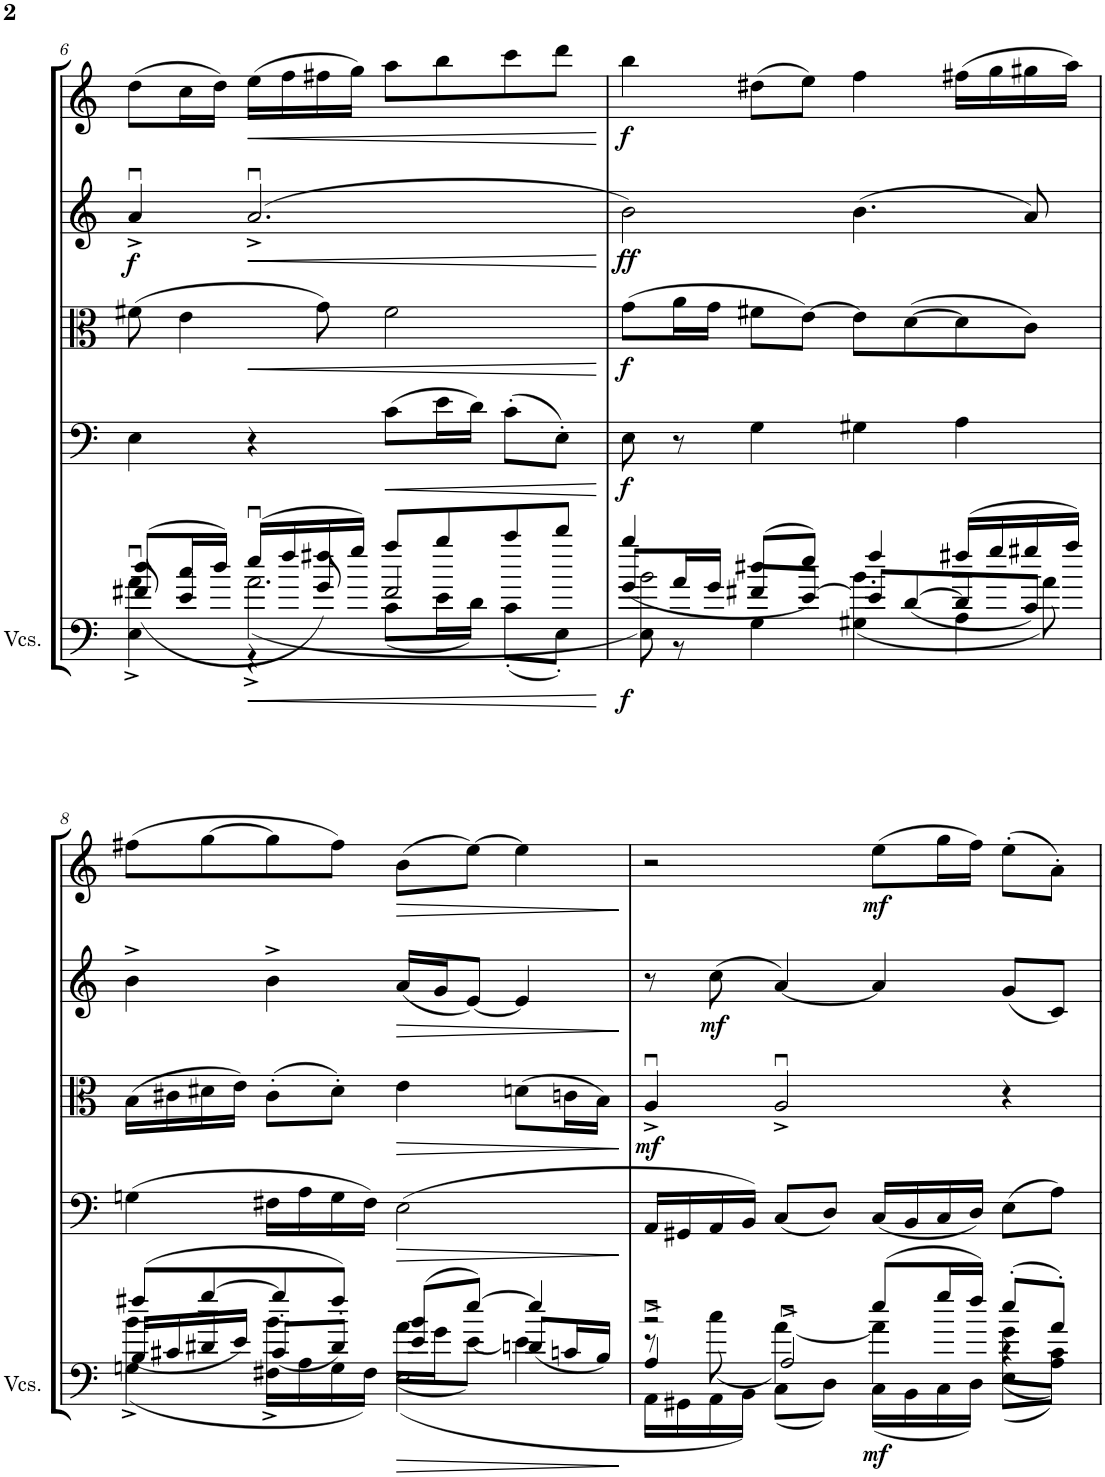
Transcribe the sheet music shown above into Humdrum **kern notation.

**kern	**dynam	**kern	**dynam	**kern	**dynam	**kern	**dynam	**kern	**dynam
*part5	*part5	*part4	*part4	*part3	*part3	*part2	*part2	*part1	*part1
*staff5	*staff5	*staff4	*staff4	*staff3	*staff3	*staff2	*staff2	*staff1	*staff1
*I"Violoncellos	*	*I"Violoncello	*	*I"Viola	*	*I"Violin II	*	*I"Violin I	*
*I'Vcs.	*	*I'Vc	*	*I'Vla	*	*I'Vln	*	*I'Vln	*
!!LO:PB:g=z
*clefF4	*	*clefF4	*	*clefC3	*	*clefG2	*	*clefG2	*
*k[]	*	*k[]	*	*k[]	*	*k[]	*	*k[]	*
*M4/4	*	*M4/4	*	*M4/4	*	*M4/4	*	*M4/4	*
=6	=6	=6	=6	=6	=6	=6	=6	=6	=6
*^	*	*	*	*	*	*	*	*	*
*	*^	*	*	*	*	*	*	*	*	*
*	*	*^	*	*	*	*	*	*	*	*	*
!	!	!	!	!	!	!	!	!	!	!LO:DY:b	!	!
(8dd/L	4au^\	(8f#X/	4E\	.	4E\	.	(8f#X\	.	4au^/	f	(8dd\L	.
16cc/L	.	4e/	.	.	.	.	4e\	.	.	.	16cc\L	.
16dd/JJ)	.	.	.	.	.	.	.	.	.	.	16dd\JJ)	.
!	!	!	!	!LO:HP:b	!	!	!	!	!	!LO:HP:b	!	!LO:HP:b
(16ee/LL	(2.au^\	.	4r	<	4r	.	.	.	(2.au^/	<	(16ee\LL	<
16ff/	.	.	.	.	.	.	.	.	.	.	16ff\	.
!	!	!	!	!	!	!	!	!LO:HP:b	!	!	!	!
16ff#X/	.	8g/)	.	.	.	.	8g\)	<	.	.	16ff#X\	.
16gg/JJ)	.	.	.	.	.	.	.	.	.	.	16gg\JJ)	.
!	!	!	!	!	!	!LO:HP:b	!	!	!	!	!	!
8aa/L	.	2f#/	(8c\L	.	(8c\L	<	2f#\	.	.	.	8aa\L	.
8bb/	.	.	16e\L	.	16e\L	.	.	.	.	.	8bb\	.
.	.	.	16d\JJ)	.	16d\JJ)	.	.	.	.	.	.	.
8ccc/	.	.	(8c'\L	.	(8c'\L	.	.	.	.	.	8ccc\	.
8ddd/J	.	.	8E'\J)	.	8E'\J)	.	.	.	.	.	8ddd\J	.
*v	*v	*v	*v	*	*	*	*	*	*	*	*	*
.	[	.	[	.	.	.	[	.	[
=7	=7	=7	=7	=7	=7	=7	=7	=7	=7
*^	*	*	*	*	*	*	*	*	*
*	*^	*	*	*	*	*	*	*	*	*
*	*	*^	*	*	*	*	*	*	*	*	*
!	!	!	!	!LO:DY:b	!	!LO:DY:b	!	!LO:DY:b	!	!LO:DY:b	!	!LO:DY:b
4bb/	2b\)	(8g/L	8E\	f	8E\	f	(8g\L	f	2b\)	ff	4bb\	f
.	.	16a/L	8r	.	8r	.	16a\L	.	.	.	.	.
.	.	16g/JJ	.	.	.	.	16g\JJ	.	.	.	.	.
(8dd#X/L	.	8f#X/L	4G\	.	4G\	.	8f#X\L	.	.	.	(8dd#X\L	.
8ee/J)	.	[8e/J)	.	.	.	.	[8e\J)	.	.	.	8ee\J)	.
4ff/	(4.b\	8e/L]	4G#X\	.	4G#X\	.	8e\L]	.	(4.b\	.	4ff\	.
.	.	([8d/	.	.	.	.	([8d\	.	.	.	.	.
(16ff#X/LL	.	8d/]	4A\	.	4A\	.	8d\]	.	.	.	(16ff#X\LL	.
16gg/	.	.	.	.	.	.	.	.	.	.	16gg\	.
16gg#X/	8a\)	8c/J)	.	.	.	.	8c\J)	.	8a/)	.	16gg#X\	.
16aa/JJ)	.	.	.	.	.	.	.	.	.	.	16aa\JJ)	.
!!LO:LB:g=z
=8	=8	=8	=8	=8	=8	=8	=8	=8	=8	=8	=8	=8
(8ff#X/L	4b^\	(16B/LL	(4Gn\	.	(4Gn\	.	(16B\LL	.	4b^\	.	(8ff#X\L	.
.	.	16c#X/	.	.	.	.	16c#X\	.	.	.	.	.
[8gg/	.	16d#X/	.	.	.	.	16d#X\	.	.	.	[8gg\	.
.	.	16e/JJ)	.	.	.	.	16e\JJ)	.	.	.	.	.
8gg/]	4b^\	(8c#'/L	16F#X\LL	.	16F#X\LL	.	(8c#'\L	.	4b^\	.	8gg\]	.
.	.	.	16A\	.	16A\	.	.	.	.	.	.	.
8ff#/J)	.	8d#'/J)	16G\	.	16G\	.	8d#'\J)	.	.	.	8ff#\J)	.
.	.	.	16F#\JJ)	.	16F#\JJ)	.	.	.	.	.	.	.
!	!	!	!	!LO:HP:b	!	!LO:HP:b	!	!	!	!LO:HP:b	!	!LO:HP:b
(8b/L	(16a\LL	4e/	(2E\	>	(2E\	>	4e\	.	(16a/LL	>	(8b\L	>
.	16g\J	.	.	.	.	.	.	.	16g/J	.	.	.
[8ee/J)	[8e\J)	.	.	.	.	.	.	.	[8e/J)	.	[8ee\J)	.
4ee/]	4e\]	(8dn/L	.	.	.	.	(8dn\L	.	4e/]	.	4ee\]	.
.	.	16cn/L	.	.	.	.	16cn\L	.	.	.	.	.
.	.	16B/JJ)	.	.	.	.	16B\JJ)	.	.	.	.	.
*v	*v	*v	*v	*	*	*	*	*	*	*	*	*
.	]	.	]	.	[	.	]	.	]
=9	=9	=9	=9	=9	=9	=9	=9	=9	=9
*^	*	*	*	*	*	*	*	*	*
*	*^	*	*	*	*	*	*	*	*	*
*	*	*^	*	*	*	*	*	*	*	*	*
!	!	!	!	!	!	!	!	!LO:DY:b	!	!	!	!
2r	8r	4Au^/	16AA\LL	.	16AA/LL	.	4Au^/	mf	8r	.	2r	.
.	.	.	16GG#X\	.	16GG#X/	.	.	.	.	.	.	.
!	!	!	!	!	!	!	!	!	!	!LO:DY:b	!	!
.	(8cc\	.	16AA\	.	16AA/	.	.	.	(8cc\	mf	.	.
.	.	.	16BB\JJ)	.	16BB/JJ)	.	.	.	.	.	.	.
.	[4a\)	2Au^/	(8C\L	.	(8C/L	.	2Au^/	.	[4a/)	.	.	.
.	.	.	8D\J)	.	8D/J)	.	.	.	.	.	.	.
!	!	!	!	!LO:DY:b	!	!	!	!	!	!	!	!LO:DY:b
(8ee/L	4a\]	.	(16C\LL	mf	(16C/LL	.	.	.	4a/]	.	(8ee\L	mf
.	.	.	16BB\	.	16BB/	.	.	.	.	.	.	.
16gg/L	.	.	16C\	.	16C/	.	.	.	.	.	16gg\L	.
16ff/JJ)	.	.	16D\JJ)	.	16D/JJ)	.	.	.	.	.	16ff\JJ)	.
(8ee'/L	(8g\L	4r	(8E\L	.	(8E\L	.	4r	.	(8g/L	.	(8ee'\L	.
8a'/J)	8c\J)	.	8A\J)	.	8A\J)	.	.	.	8c/J)	.	8a'\J)	.
*v	*v	*v	*v	*	*	*	*	*	*	*	*	*
=	=	=	=	=	=	=	=	=	=
*-	*-	*-	*-	*-	*-	*-	*-	*-	*-
